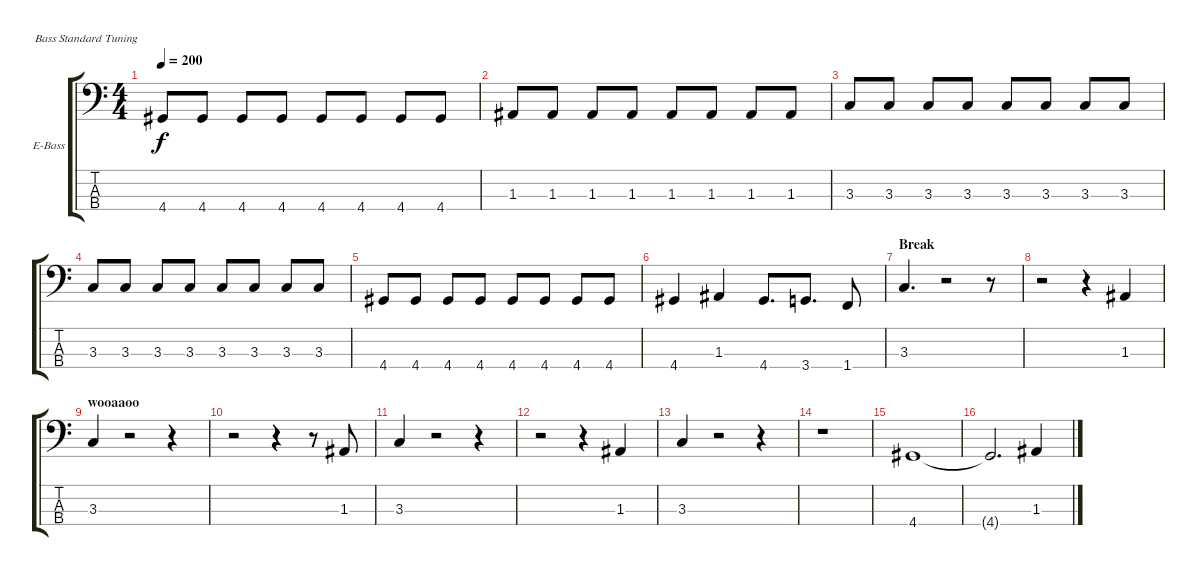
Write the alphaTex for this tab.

\bracketExtendMode groupsimilarinstruments
\firstSystemTrackNameOrientation horizontal
\otherSystemsTrackNameOrientation horizontal
\track ("Bass" "E-Bass") {instrument electricbassfinger}
\staff {score tabs}
\tuning (G2 D2 A1 E1)
\ts (4 4)
\tempo 200
\clef f4
\ks aminor
4.4.8{dy f} 4.4.8 4.4.8 4.4.8 4.4.8 4.4.8 4.4.8 4.4.8 |
1.3.8 1.3.8 1.3.8 1.3.8 1.3.8 1.3.8 1.3.8 1.3.8 |
3.3.8 3.3.8 3.3.8 3.3.8 3.3.8 3.3.8 3.3.8 3.3.8 |
3.3.8 3.3.8 3.3.8 3.3.8 3.3.8 3.3.8 3.3.8 3.3.8 |
4.4.8 4.4.8 4.4.8 4.4.8 4.4.8 4.4.8 4.4.8 4.4.8 |
4.4.4 1.3.4 4.4.8{d} 3.4.8{d} 1.4.8 |
\section ("" "Break")
3.3.4{d} r.2 r.8 |
r.2 r.4 1.3.4 |
\section ("" "wooaaoo")
3.3.4 r.2 r.4 |
r.2 r.4 r.8 1.3.8 |
3.3.4 r.2 r.4 |
r.2 r.4 1.3.4 |
3.3.4 r.2 r.4 |
r.1 |
4.4.1 |
4.4{t}.2{d} 1.3.4
